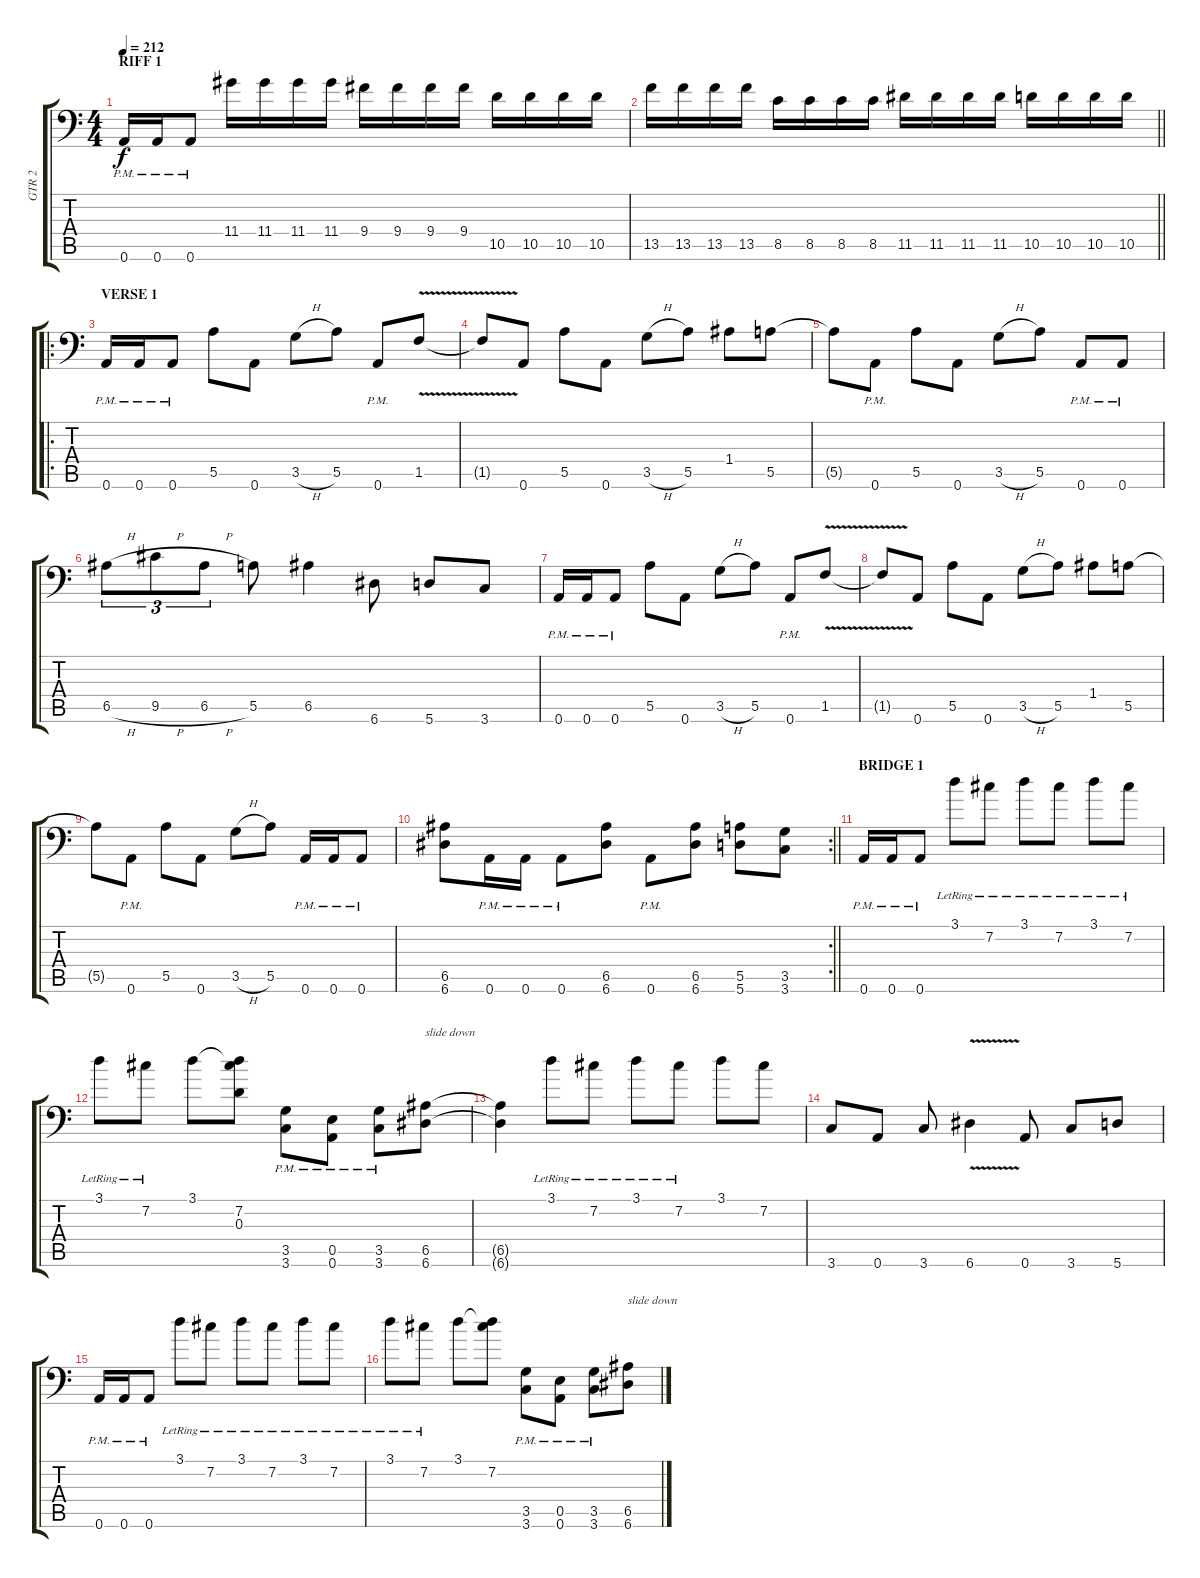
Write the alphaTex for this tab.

\track ("GTR 2" "GTR 2") {instrument overdrivenguitar}
\staff {score tabs}
\tuning (B3 Gb3 D3 A2 E2 A1) {hide}
\ts (4 4)
\section ("" "RIFF 1")
\tempo 212
\clef f4
\ks c
0.6{pm}.16{dy f instrument overdrivenguitar} 0.6{pm}.16 0.6{pm}.8 11.4.16 11.4.16 11.4.16 11.4.16 9.4.16 9.4.16 9.4.16 9.4.16 10.5.16 10.5.16 10.5.16 10.5.16 |
\barLineRight lightlight
13.5.16 13.5.16 13.5.16 13.5.16 8.5.16 8.5.16 8.5.16 8.5.16 11.5.16 11.5.16 11.5.16 11.5.16 10.5.16 10.5.16 10.5.16 10.5.16 |
\ro
\section ("" "VERSE 1")
0.6{pm}.16 0.6{pm}.16 0.6{pm}.8 5.5.8 0.6.8 3.5{h}.8 5.5.8 0.6{pm}.8 1.5{v}.8 |
1.5{t}.8 0.6.8 5.5.8 0.6.8 3.5{h}.8 5.5.8 1.4.8 5.5.8 |
5.5{t}.8 0.6{pm}.8 5.5.8 0.6.8 3.5{h}.8 5.5.8 0.6{pm}.8 0.6{pm}.8 |
6.5{h}.8{tu (3 2)} 9.5{h}.8{tu (3 2)} 6.5{h}.8{tu (3 2)} 5.5.8 6.5.4 6.6.8 5.6.8 3.6.8 |
0.6{pm}.16 0.6{pm}.16 0.6{pm}.8 5.5.8 0.6.8 3.5{h}.8 5.5.8 0.6{pm}.8 1.5{v}.8 |
1.5{t}.8 0.6.8 5.5.8 0.6.8 3.5{h}.8 5.5.8 1.4.8 5.5.8 |
5.5{t}.8 0.6{pm}.8 5.5.8 0.6.8 3.5{h}.8 5.5.8 0.6{pm}.16 0.6{pm}.16 0.6{pm}.8 |
\rc 2
\barLineRight lightlight
(6.5 6.6).8 0.6{pm}.16 0.6{pm}.16 0.6{pm}.8 (6.5 6.6).8 0.6{pm}.8 (6.5 6.6).8 (5.5 5.6).8 (3.5 3.6).8 |
\section ("" "BRIDGE 1")
0.6{pm}.16 0.6{pm}.16 0.6{pm}.8 3.1{lr}.8 7.2{lr}.8 3.1{lr}.8 7.2{lr}.8 3.1{lr}.8 7.2{lr}.8 |
3.1{lr}.8 7.2{lr}.8 3.1.8 (3.1{t} 7.2 0.3).8 (3.5{pm} 3.6{pm}).8 (0.5{pm} 0.6{pm}).8 (3.5{pm} 3.6{pm}).8 (6.5 6.6).8{txt "slide down"} |
(6.5{t} 6.6{t}).4 3.1{lr}.8 7.2{lr}.8 3.1{lr}.8 7.2{lr}.8 3.1.8 7.2.8 |
3.6.8 0.6.8 3.6.8 6.6{v}.4 0.6.8 3.6.8 5.6.8 |
0.6{pm}.16 0.6{pm}.16 0.6{pm}.8 3.1{lr}.8 7.2{lr}.8 3.1{lr}.8 7.2{lr}.8 3.1{lr}.8 7.2{lr}.8 |
3.1{lr}.8 7.2{lr}.8 3.1.8 (3.1{t} 7.2).8 (3.5{pm} 3.6{pm}).8 (0.5{pm} 0.6{pm}).8 (3.5{pm} 3.6{pm}).8 (6.5 6.6).8{txt "slide down"}
